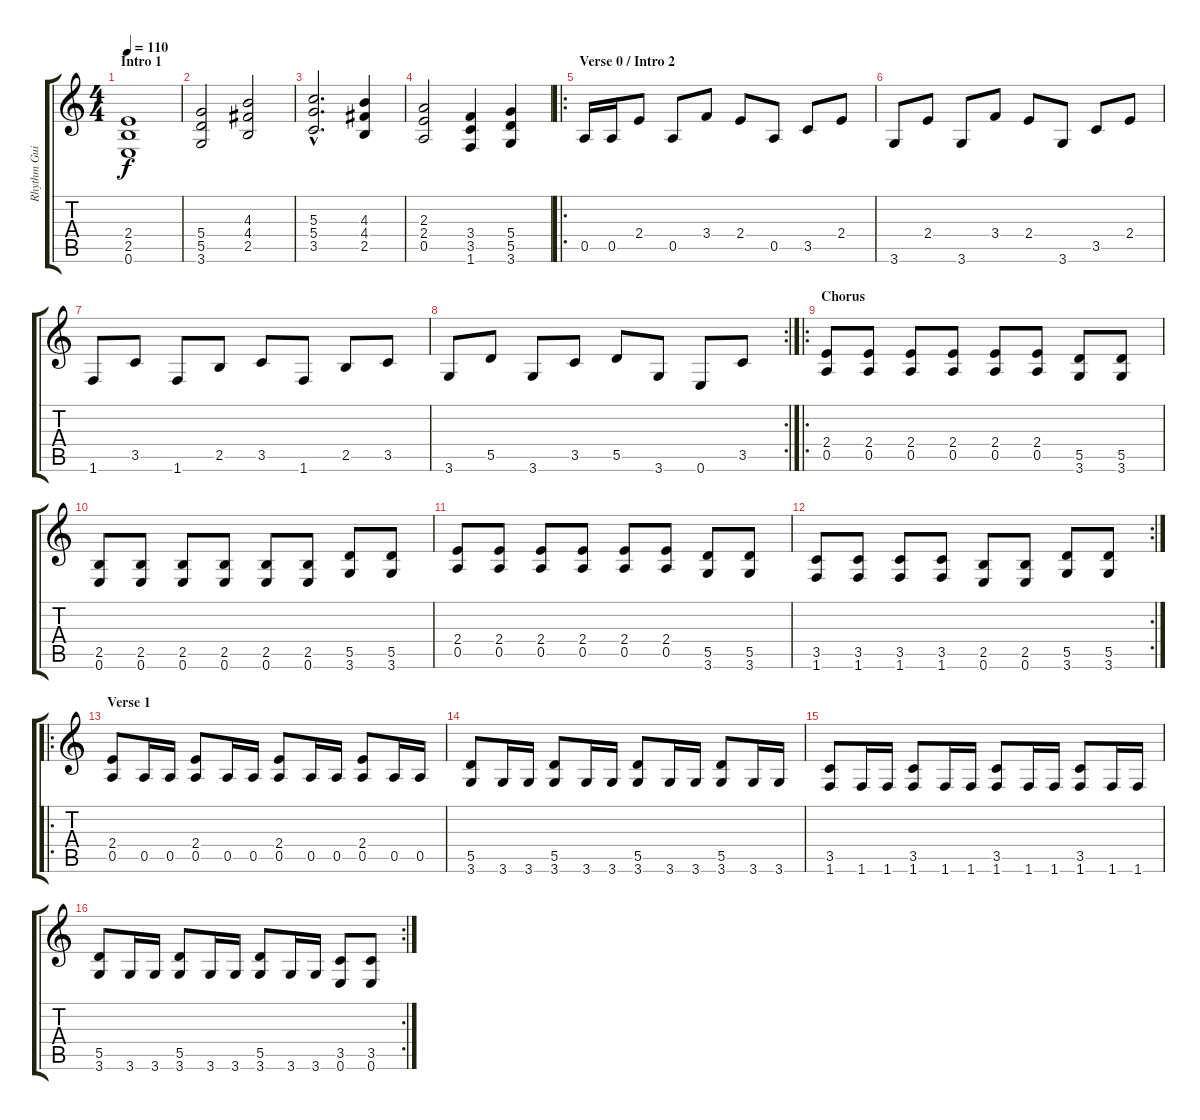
\track ("Rhythm Guitar" "Rhythm Gui") {instrument distortionguitar}
\staff {score tabs}
\tuning (E4 B3 G3 D3 A2 E2) {hide}
\ts (4 4)
\section ("" "Intro 1")
\tempo 110
\clef g2
\ks c
(2.4 2.5 0.6).1{dy f instrument distortionguitar} |
(5.4 5.5 3.6).2 (4.3 4.4 2.5).2 |
(5.3{hac} 5.4{hac} 3.5{hac}).2{d} (4.3 4.4 2.5).4 |
(2.3 2.4 0.5).2 (3.4 3.5 1.6).4 (5.4 5.5 3.6).4 |
\ro
\section ("" "Verse 0 / Intro 2")
0.5.16 0.5.16 2.4.8 0.5.8 3.4.8 2.4.8 0.5.8 3.5.8 2.4.8 |
3.6.8 2.4.8 3.6.8 3.4.8 2.4.8 3.6.8 3.5.8 2.4.8 |
1.6.8 3.5.8 1.6.8 2.5.8 3.5.8 1.6.8 2.5.8 3.5.8 |
\rc 2
3.6.8 5.5.8 3.6.8 3.5.8 5.5.8 3.6.8 0.6.8 3.5.8 |
\ro
\section ("" "Chorus")
(2.4 0.5).8 (2.4 0.5).8 (2.4 0.5).8 (2.4 0.5).8 (2.4 0.5).8 (2.4 0.5).8 (5.5 3.6).8 (5.5 3.6).8 |
(2.5 0.6).8 (2.5 0.6).8 (2.5 0.6).8 (2.5 0.6).8 (2.5 0.6).8 (2.5 0.6).8 (5.5 3.6).8 (5.5 3.6).8 |
(2.4 0.5).8 (2.4 0.5).8 (2.4 0.5).8 (2.4 0.5).8 (2.4 0.5).8 (2.4 0.5).8 (5.5 3.6).8 (5.5 3.6).8 |
\rc 2
(3.5 1.6).8 (3.5 1.6).8 (3.5 1.6).8 (3.5 1.6).8 (2.5 0.6).8 (2.5 0.6).8 (5.5 3.6).8 (5.5 3.6).8 |
\ro
\section ("" "Verse 1")
(2.4 0.5).8 0.5.16 0.5.16 (2.4 0.5).8 0.5.16 0.5.16 (2.4 0.5).8 0.5.16 0.5.16 (2.4 0.5).8 0.5.16 0.5.16 |
(5.5 3.6).8 3.6.16 3.6.16 (5.5 3.6).8 3.6.16 3.6.16 (5.5 3.6).8 3.6.16 3.6.16 (5.5 3.6).8 3.6.16 3.6.16 |
(3.5 1.6).8 1.6.16 1.6.16 (3.5 1.6).8 1.6.16 1.6.16 (3.5 1.6).8 1.6.16 1.6.16 (3.5 1.6).8 1.6.16 1.6.16 |
\rc 2
(5.5 3.6).8 3.6.16 3.6.16 (5.5 3.6).8 3.6.16 3.6.16 (5.5 3.6).8 3.6.16 3.6.16 (3.5 0.6).8 (3.5 0.6).8
